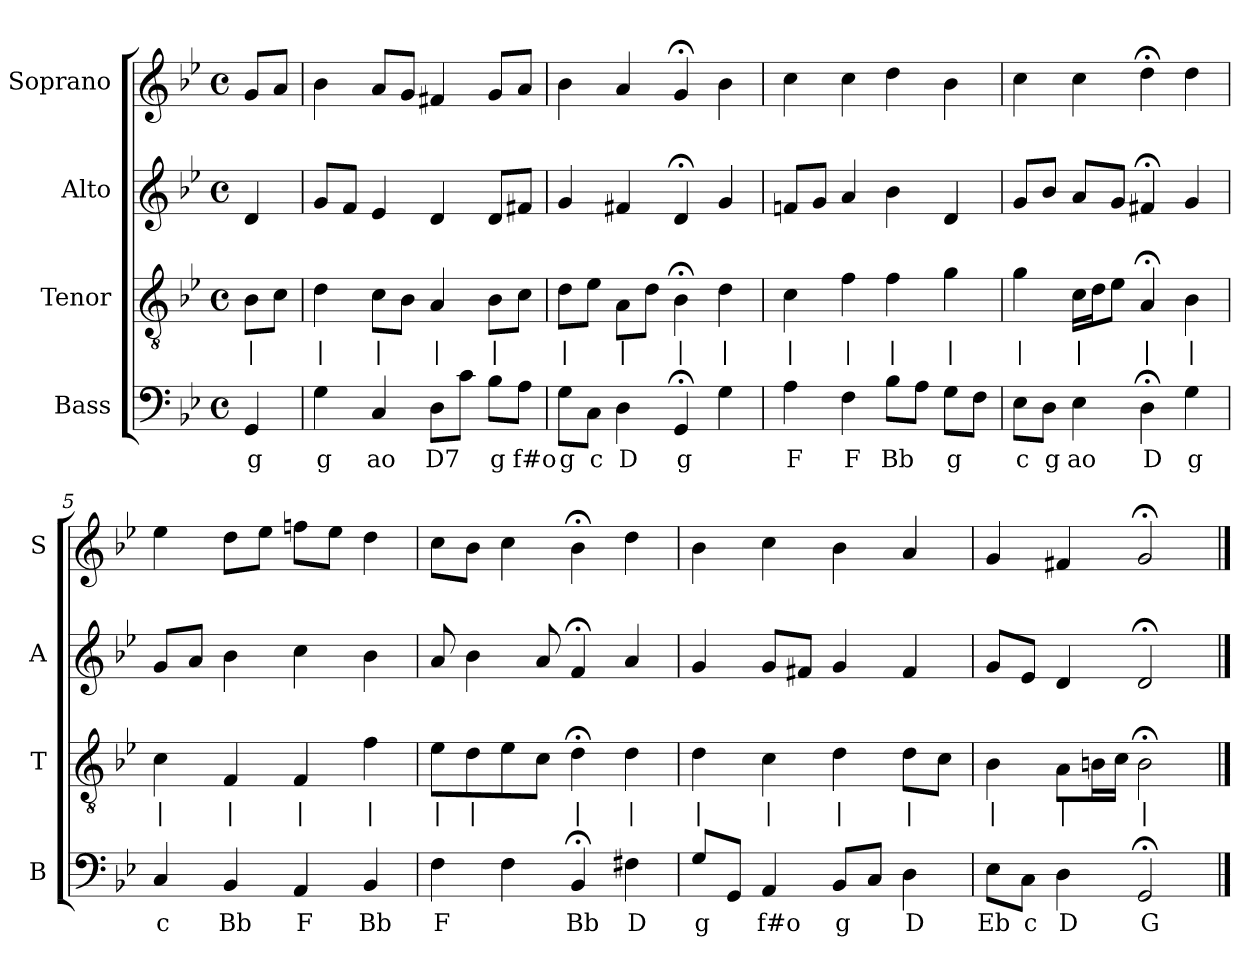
**kern	**text	**kern	**text	**kern	**kern
*part4	*part4	*part3	*part3	*part2	*part1
*staff4	*staff4	*staff3	*staff3	*staff2	*staff1
*I"Bass	*	*I"Tenor	*	*I"Alto	*I"Soprano
*I'B	*	*I'T	*	*I'A	*I'S
*clefF4	*	*clefGv2	*	*clefG2	*clefG2
*k[b-e-]	*	*k[b-e-]	*	*k[b-e-]	*k[b-e-]
*g:	*	*g:	*	*g:	*g:
*M4/4	*	*M4/4	*	*M4/4	*M4/4
*met(c)	*	*met(c)	*	*met(c)	*met(c)
*MM100	*	*MM100	*	*MM100	*MM100
=	=	=	=	=	=
4GG	g	8B-L	|	4d	8gL
.	.	8cJ	.	.	8aJ
=1	=1	=1	=1	=1	=1
4G	g	4d	|	8gL	4b-
.	.	.	.	8fJ	.
4C	ao	8cL	|	4e-	8aL
.	.	8B-J	.	.	8gJ
8DL	D7	4A	|	4d	4f#X
8cJ	.	.	.	.	.
8B-L	g	8B-L	|	8dL	8gL
8AJ	f#o	8cJ	.	8f#XJ	8aJ
=2	=2	=2	=2	=2	=2
8GL	g	8dL	|	4g	4b-
8CJ	c	8e-J	.	.	.
4D	D	8AL	|	4f#X	4a
.	.	8dJ	.	.	.
4GG;<	g	4B-;<	|	4d;<	4g;<
4G	.	4d	|	4g	4b-
=3	=3	=3	=3	=3	=3
4A	F	4c	|	8fnL	4cc
.	.	.	.	8gJ	.
4F	F	4f	|	4a	4cc
8B-L	Bb	4f	|	4b-	4dd
8AJ	.	.	.	.	.
8GL	g	4g	|	4d	4b-
8FJ	.	.	.	.	.
=4	=4	=4	=4	=4	=4
8E-L	c	4g	|	8gL	4cc
8DJ	g	.	.	8b-J	.
4E-	ao	16cLL	|	8aL	4cc
.	.	16dJ	.	.	.
.	.	8e-J	.	8gJ	.
4D;<	D	4A;<	|	4f#X;<	4dd;<
4G	g	4B-	|	4g	4dd
=5	=5	=5	=5	=5	=5
4C	c	4c	|	8gL	4ee-
.	.	.	.	8aJ	.
4BB-	Bb	4F	|	4b-	8ddL
.	.	.	.	.	8ee-J
4AA	F	4F	|	4cc	8ffnL
.	.	.	.	.	8ee-J
4BB-	Bb	4f	|	4b-	4dd
=6	=6	=6	=6	=6	=6
4F	F	8e-L	|	8a	8ccL
.	.	8d	|	4b-	8b-J
4F	.	8e-	.	.	4cc
.	.	8cJ	.	8a	.
4BB-;<	Bb	4d;<	|	4f;<	4b-;<
4F#X	D	4d	|	4a	4dd
=7	=7	=7	=7	=7	=7
8GL	g	4d	|	4g	4b-
8GGJ	.	.	.	.	.
4AA	f#o	4c	|	8gL	4cc
.	.	.	.	8f#XJ	.
8BB-L	g	4d	|	4g	4b-
8CJ	.	.	.	.	.
4D	D	8dL	|	4f#	4a
.	.	8cJ	.	.	.
=8	=8	=8	=8	=8	=8
8E-L	Eb	4B-	|	8gL	4g
8CJ	c	.	.	8e-J	.
4D	D	8AL	|	4d	4f#X
.	.	16BnL	.	.	.
.	.	16cJJ	.	.	.
2GG;<	G	2B;<	|	2d;<	2g;<
==	==	==	==	==	==
*-	*-	*-	*-	*-	*-
